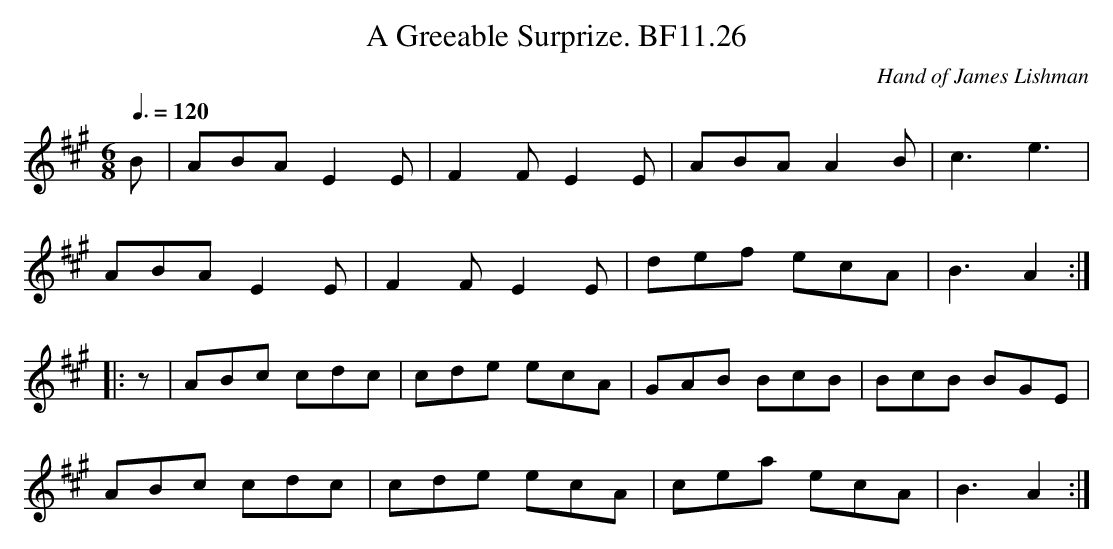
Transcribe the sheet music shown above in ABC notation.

X:1
T:A Greeable Surprize. BF11.26
M:6/8
Q:3/8=120
C:Hand of James Lishman
K:A
B|ABAE2E|F2FE2E|ABAA2B|c3e3|
ABAE2E|F2FE2E|def ecA|B3A2:|
|:z|ABc cdc|cde ecA|GAB BcB|BcB BGE|
ABc cdc|cde ecA|cea ecA|B3A2:|
